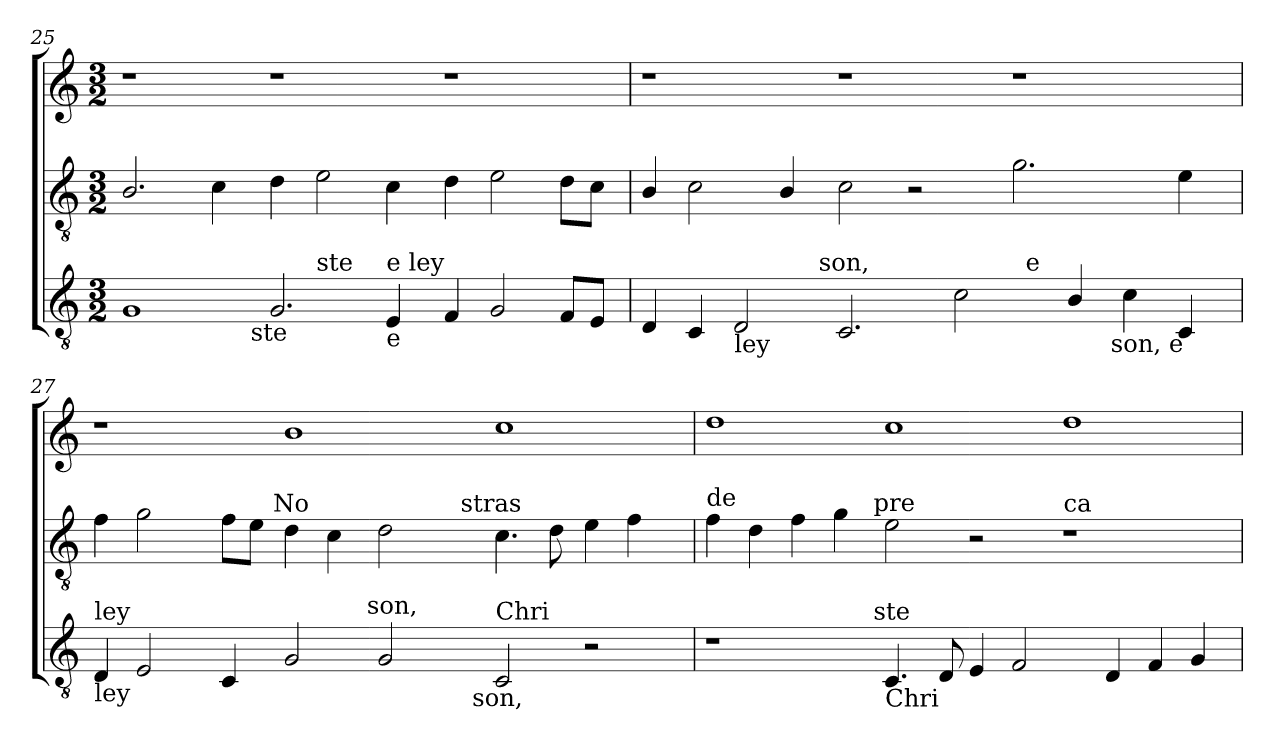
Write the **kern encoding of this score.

**kern	**kern	**kern
*part3	*part2	*part1
*staff3	*staff2	*staff1
*clefGv2	*clefGv2	*clefG2
*k[]	*k[]	*k[]
*C:	*C:	*C:
*M3/2	*M3/2	*M3/2
=25	=25	=25
!LO:TX:b:t=Chri	!	!
!LO:TX:a:t=Chri	!	!
*^	*	*
*	*^	*	*
1G	2...ryy	1ryy	2.B/	1r
.	.	.	4c\	.
!	!LO:TX:b:t=ste	!	!	!
.	1ryy	.	.	.
2.G/	.	4ryy	4d\	1r
!	!	!LO:TX:a:t=ste	!	!
.	.	1..ryy	2e\	.
!LO:TX:b:t=e	!	!	!	!
!LO:TX:a:t=e ley	!	!	!	!
4E/	.	.	4c\	.
.	1ryy	.	.	.
4F/	.	.	4d\	1r
2G/	.	.	2e\	.
8F/L	.	.	8d\L	.
8E/J	.	.	8c\J	.
.	16ryy	.	.	.
!!LO:LB:g=z
=26	=26	=26	=26	=26
*	*	*^	*	*
4D/	2...ryy	1ryy	1ryy	4B/	1r
4C/	.	.	.	2c\	.
!LO:TX:b:t=ley	!	!	!	!	!
2D/	.	.	.	.	.
.	.	.	.	4B/	.
!	!LO:TX:a:t=son,	!	!	!	!
.	1ryy	.	.	.	.
2.C/	.	1ryy	1ryy	2c\	1r
.	.	.	.	2r	.
2c\	.	.	.	.	.
.	1ryy	.	.	.	.
.	.	32ryy	4...ryy	2.g\	1r
!	!	!LO:TX:a:t=e	!	!	!
.	.	2ryy	.	.	.
4B/	.	.	.	.	.
!	!	!	!LO:TX:b:t=son, e	!	!
.	.	.	2ryy	.	.
4c\	.	.	.	.	.
.	.	4...ryy	.	.	.
4C/	.	.	.	4e\	.
.	16ryy	.	.	.	.
.	.	.	32ryy	.	.
=27	=27	=27	=27	=27	=27
!LO:TX:b:t=ley	!	!	!	!	!
!LO:TX:a:t=ley	!	!	!	!	!
*	*	*	*	*^	*
*	*	*v	*v	*	*^	*
4D/	1ryy	1ryy	4f\	2ryy	1ryy	1r
2E/	.	.	2g\	.	.	.
.	.	.	.	4...ryy	.	.
4C/	.	.	8f\L	.	.	.
.	.	.	8e\J	.	.	.
!	!	!	!	!LO:TX:a:t=No	!	!
.	.	.	.	1ryy	.	.
2G/	4...ryy	2...ryy	4d\	.	2ryy	1b
.	.	.	4c\	.	.	.
!	!LO:TX:a:t=son,	!	!	!	!	!
.	1ryy	.	.	.	.	.
2G/	.	.	2d\	.	4ryy	.
.	.	.	.	.	8ryy	.
.	.	.	.	.	32ryy	.
!	!	!	!	!	!LO:TX:a:t=stras	!
.	.	.	.	.	1ryy	.
!	!	!LO:TX:b:t=son,	!	!	!	!
.	.	1ryy	.	.	.	.
.	.	.	.	1ryy	.	.
!LO:TX:a:t=Chri	!	!	!	!	!	!
2C/	.	.	4.c\	.	.	1cc
.	.	.	8d\	.	.	.
.	2ryy	.	.	.	.	.
2r	.	.	4e\	.	.	.
.	.	.	4f\	.	.	.
.	.	.	.	.	16.ryy	.
.	.	16ryy	.	.	.	.
.	32ryy	.	.	32ryy	.	.
!!LO:LB:g=z
=28	=28	=28	=28	=28	=28	=28
!	!	!	!LO:TX:a:t=de	!	!	!
*	*v	*v	*	*	*	*
*	*	*	*v	*v	*
1r	2ryy	4f\	2ryy	1dd
.	.	4d\	.	.
.	4...ryy	4f\	4...ryy	.
.	.	4g\	.	.
!	!	!	!LO:TX:a:t=pre	!
!	!LO:TX:a:t=ste	!	!	!
.	1ryy	.	1ryy	.
!LO:TX:b:t=Chri	!	!	!	!
4.C/	.	2e\	.	1cc
8D/	.	.	.	.
4E/	.	2r	.	.
2F/	.	.	.	.
.	1ryy	.	1ryy	.
!	!	!LO:TX:a:t=ca	!	!
.	.	1r	.	1dd
4D/	.	.	.	.
4F/	.	.	.	.
4G/	.	.	.	.
.	32ryy	.	32ryy	.
*v	*v	*	*	*
*	*v	*v	*
=	=	=
*-	*-	*-
